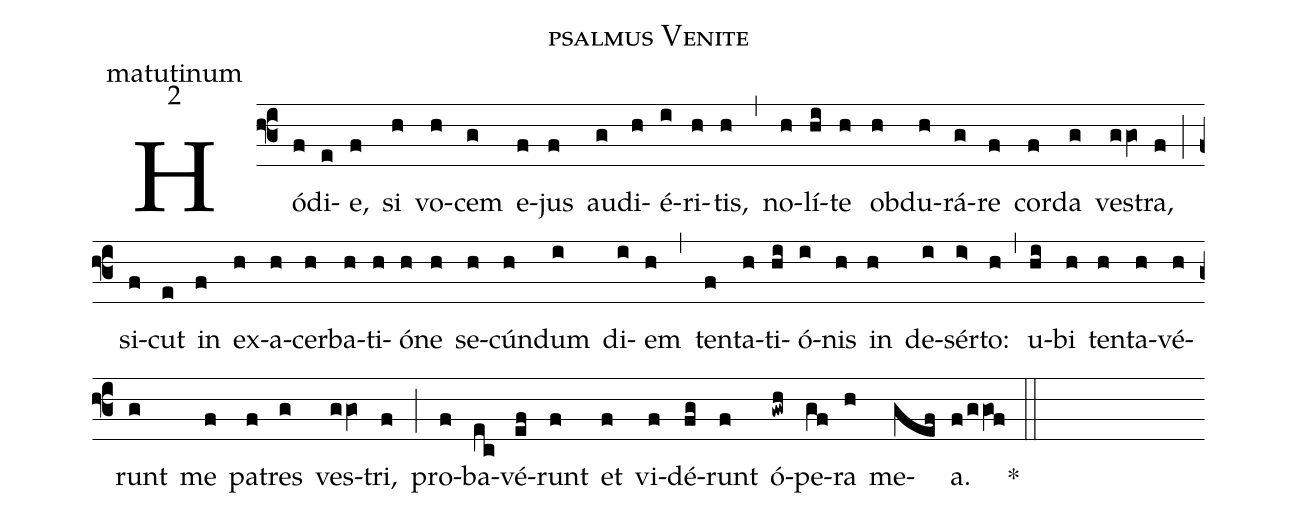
name: psalmus Venite;
office-part: matutinum;
mode: 2;
%%
(f3)
Hó(f)di(e)e,(f) si(h) vo(h)cem(g) e(f)jus(f) au(g)di(h)é(i)ri(h)tis,(h) (,)
no(h)lí(hi)te(h) ob(h)du(h)rá(g)re(f) cor(f)da(g) ves(ggO)tra,(f) (;)
si(f)cut(e) in(f) ex(h)a(h)cer(h)ba(h)ti(h)ó(h)ne(h) se(h)cún(h)dum(i) di(i)em(h) (,)
ten(f)ta(h)ti(hi)ó(i)nis(h) in(h) de(i)sér(i>)to:(h) (,)
u(hi)bi(h) ten(h)ta(h)vé(h)runt(g) me(f) pat(f)res(g) ves(ggO)tri,(f) (;)
pro(f)ba(ec)vé(ef)runt(f) et(f) vi(f)dé(fg)runt(f) ó(gwh)pe(gf)ra(h) me(gef)a.(f/ggOf) *(::)
